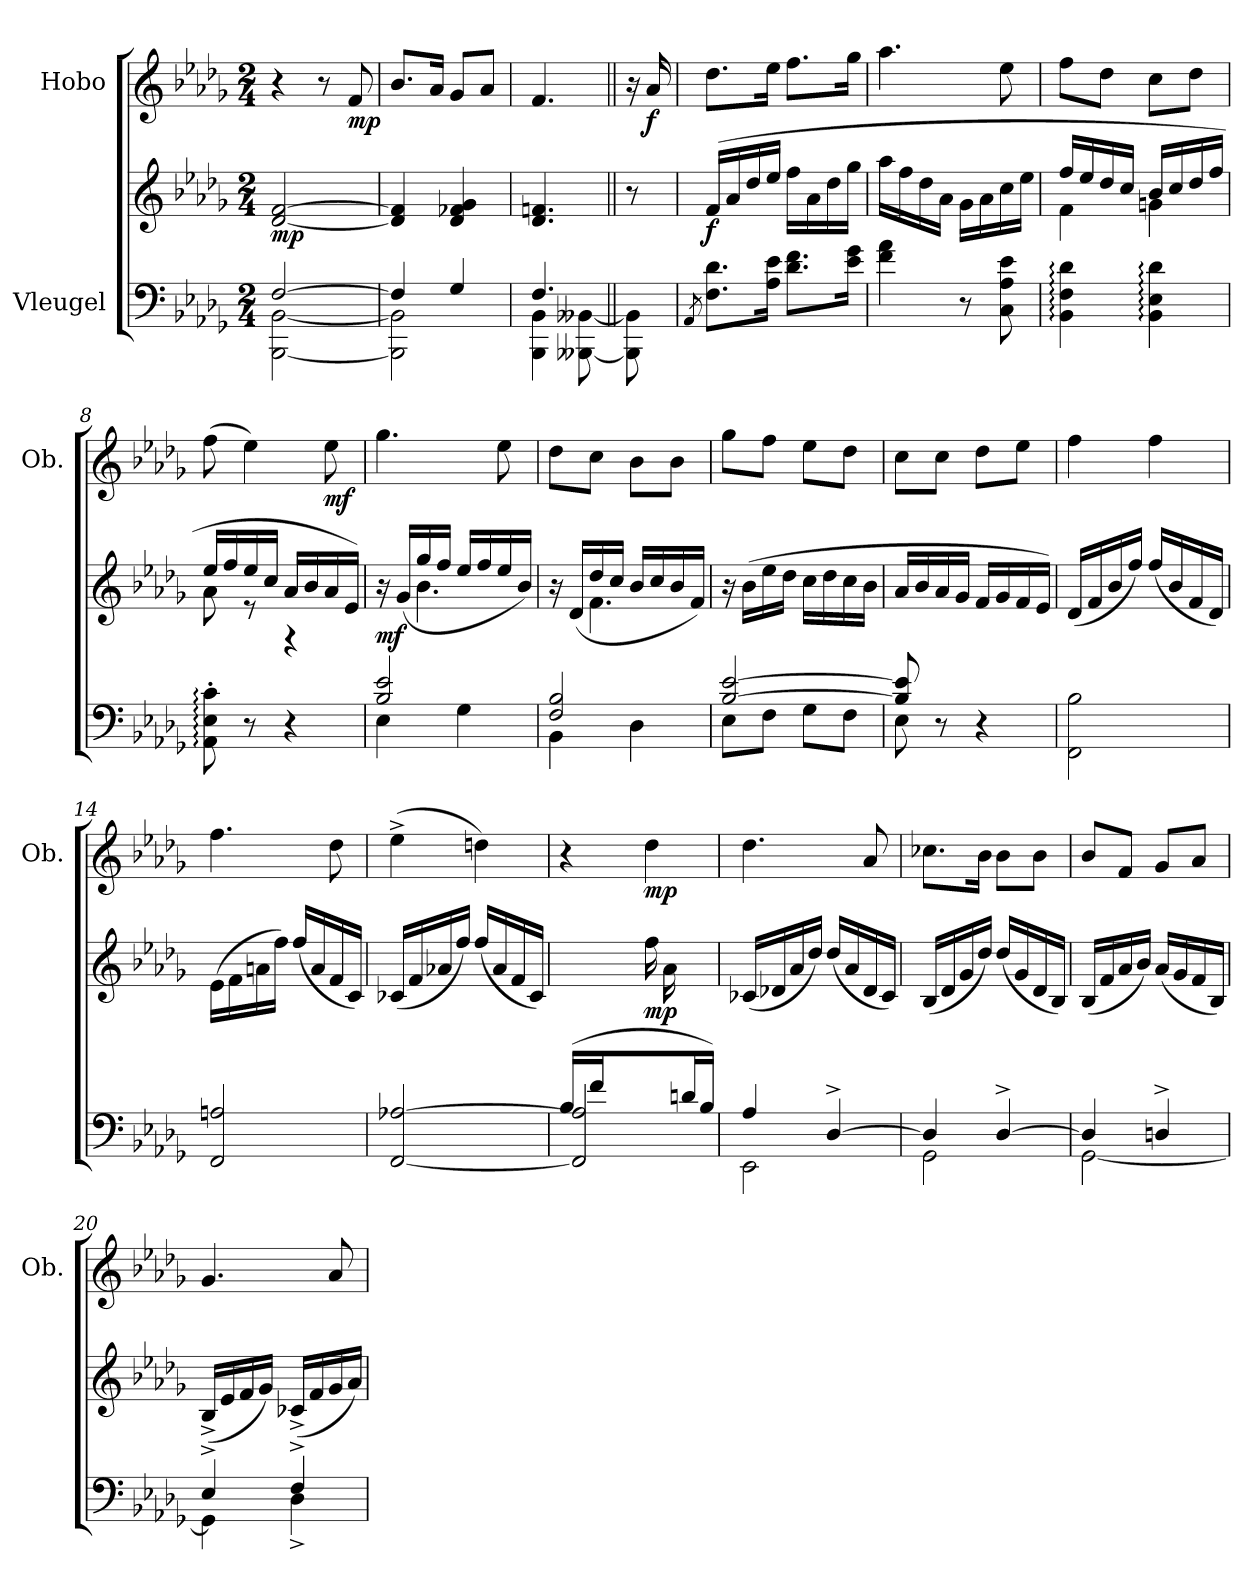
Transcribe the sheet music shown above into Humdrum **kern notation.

**kern	**kern	**dynam	**kern	**dynam
*part2	*part2	*part2	*part1	*part1
*staff3	*staff2	*staff2/3	*staff1	*staff1
*I"Vleugel	*	*	*I"Hobo	*
*	*	*	*I'Ob.	*
*clefF4	*clefG2	*	*clefG2	*
*k[b-e-a-d-g-]	*k[b-e-a-d-g-]	*	*k[b-e-a-d-g-]	*
*M2/4	*M2/4	*	*M2/4	*
*MM30	*MM30	*	*MM30	*
=1	=1	=1	=1	=1
*^	*	*	*	*
!	!	!	!LO:DY:b	!	!
[2F/	[2BBB-\ [2BB-\	[2d-/ [2f/	mp	4r	.
.	.	.	.	8r	.
!	!	!	!	!	!LO:DY:b
.	.	.	.	8f/	mp
=2	=2	=2	=2	=2	=2
4F/]	2BBB-\] 2BB-\]	4d-/] 4f/]	.	8.b-/L	.
.	.	.	.	16a-/Jk	.
4G-/	.	4d-/ 4f-X/ 4g-/	.	8g-/L	.
.	.	.	.	8a-/J	.
=3	=3	=3	=3	=3	=3
4.F/	4BBB-\ 4BB-\	4.d-/ 4.fn/	.	4.f/	.
.	[8BBB--X\ [8BB--X\	.	.	.	.
=4||	=4||	=4||	=4||	=4||	=4||
8ryy	8BBB--\] 8BB--\]	8r	.	16r	.
*	*	*	*	*MM60	*
!	!	!	!	!	!LO:DY:b
.	.	.	.	16a-/	f
*v	*v	*	*	*	*
=5	=5	=5	=5	=5
8qAA-/	.	.	.	.
!	!	!LO:DY:b	!	!
8.F\ 8.d-\L	(>16f/LL	f	8.dd-\L	.
.	16a-/	.	.	.
.	16dd-/	.	.	.
16A-\ 16e-\Jk	16ee-/JJ	.	16ee-\Jk	.
8.d-\ 8.f\L	16ff\LL	.	8.ff\L	.
.	16a-\	.	.	.
.	16dd-\	.	.	.
16e-\ 16g-\Jk	16gg-\JJ	.	16gg-\Jk	.
=6	=6	=6	=6	=6
4f\ 4a-\	16aa-\LL	.	4.aa-\	.
.	16ff\	.	.	.
.	16dd-\	.	.	.
.	16a-\JJ	.	.	.
8r	16g-\LL	.	.	.
.	16a-\	.	.	.
8C\ 8A-\ 8e-\	16cc\	.	8ee-\	.
.	16ee-\JJ	.	.	.
!!LO:LB:g=z
=7	=7	=7	=7	=7
*	*^	*	*	*
4BB-\: 4F\: 4d-\:	16ff/LL	4f\	.	8ff\L	.
.	16ee-/	.	.	.	.
.	16dd-/	.	.	8dd-\J	.
.	16cc/JJ	.	.	.	.
4BB-\: 4E-\: 4d-\:	16b-/LL	4gn\	.	8cc\L	.
.	16cc/	.	.	.	.
.	16dd-/	.	.	8dd-\J	.
.	16ff/JJ	.	.	.	.
=8	=8	=8	=8	=8	=8
8AA-\:' 8E-\:' 8c\:'	16ee-/LL	8a-\	.	(8ff\	.
.	16ff/	.	.	.	.
8r	16ee-/	8r	.	4ee-\)	.
.	16cc/JJ	.	.	.	.
4r	16a-/LL	4r	.	.	.
.	16b-/	.	.	.	.
!	!	!	!	!	!LO:DY:b
.	16a-/	.	.	8ee-\	mf
.	16e-/JJ)	.	.	.	.
=9	=9	=9	=9	=9	=9
*^	*	*	*	*	*
!	!	!	!	!LO:DY:b	!	!
2B-/ 2e-/	4E-\	16r	8ryy	mf	4.gg-\	.
.	.	(16g-/LL	.	.	.	.
.	.	16gg-/	4.b-\	.	.	.
.	.	16ff/JJ	.	.	.	.
.	4G-\	16ee-/LL	.	.	.	.
.	.	16ff/	.	.	.	.
.	.	16ee-/	.	.	8ee-\	.
.	.	16b-/JJ)	.	.	.	.
=10	=10	=10	=10	=10	=10	=10
2F/ 2B-/	4BB-\	16r	8ryy	.	8dd-\L	.
.	.	(16d-/LL	.	.	.	.
.	.	16dd-/	4.f\	.	8cc\J	.
.	.	16cc/JJ	.	.	.	.
.	4D-\	16b-/LL	.	.	8b-\L	.
.	.	16cc/	.	.	.	.
.	.	16b-/	.	.	8b-\J	.
.	.	16f/JJ)	.	.	.	.
*	*	*v	*v	*	*	*
!!LO:LB:g=z
=11	=11	=11	=11	=11	=11
[2B-/ [2e-/	8E-\L	16r	.	8gg-\L	.
.	.	(16b-\LL	.	.	.
.	8F\J	16ee-\	.	8ff\J	.
.	.	16dd-\JJ	.	.	.
.	8G-\L	16cc\LL	.	8ee-\L	.
.	.	16dd-\	.	.	.
.	8F\J	16cc\	.	8dd-\J	.
.	.	16b-\JJ	.	.	.
=12	=12	=12	=12	=12	=12
8B-/] 8e-/]	8E-\	16a-/LL	.	8cc\L	.
.	.	16b-/	.	.	.
8r	8ryy	16a-/	.	8cc\J	.
.	.	16g-/JJ	.	.	.
4r	4ryy	16f/LL	.	8dd-\L	.
.	.	16g-/	.	.	.
.	.	16f/	.	8ee-\J	.
.	.	16e-/JJ)	.	.	.
*v	*v	*	*	*	*
=13	=13	=13	=13	=13
2FF\ 2B-\	(16d-/LL	.	4ff\	.
.	16f/	.	.	.
.	16b-/	.	.	.
.	16ff/JJ)	.	.	.
.	(16ff/LL	.	4ff\	.
.	16b-/	.	.	.
.	16f/	.	.	.
.	16d-/JJ)	.	.	.
=14	=14	=14	=14	=14
2FF/ 2An/	(16e-\LL	.	4.ff\	.
.	16f\	.	.	.
.	16an\	.	.	.
.	16ff\JJ)	.	.	.
.	(16ff/LL	.	.	.
.	16a/	.	.	.
.	16f/	.	8dd-\	.
.	16c/JJ)	.	.	.
!!LO:PB:g=z
=15	=15	=15	=15	=15
[2FF/ [2A-X/	(16c-X/LL	.	(4ee-^\	.
.	16f/	.	.	.
.	16a-X/	.	.	.
.	16ff/JJ)	.	.	.
.	(16ff/LL	.	4ddn\)	.
.	16a-/	.	.	.
.	16f/	.	.	.
.	16c-/JJ)	.	.	.
=16	=16	=16	=16	=16
*^	*	*	*	*
(16B-/LL	2FF/] 2A-/]	8ryy	.	4r	.
16f/	.	.	.	.	.
4ryy	.	16a-\	.	.	.
.	.	16ff\JJ)	.	.	.
!	!	!	!LO:DY:b	!	!LO:DY:b
.	.	(16ff\LL	mp	4dd-\	mp
.	.	16a-\	.	.	.
16dn/	.	8ryy	.	.	.
16B-/JJ)	.	.	.	.	.
=17	=17	=17	=17	=17	=17
4A-/	2EE-\	(16c-X/LL	.	4.dd-\	.
.	.	16d-X/	.	.	.
.	.	16a-/	.	.	.
.	.	16dd-/JJ)	.	.	.
[4D-^/	.	(16dd-/LL	.	.	.
.	.	16a-/	.	.	.
.	.	16d-/	.	8a-/	.
.	.	16c-/JJ)	.	.	.
=18	=18	=18	=18	=18	=18
4D-/]	2GG-\	(16B-/LL	.	8.cc-X\L	.
.	.	16d-/	.	.	.
.	.	16g-/	.	.	.
.	.	16dd-/JJ)	.	16b-\Jk	.
[4D-^/	.	(16dd-/LL	.	8b-\L	.
.	.	16g-/	.	.	.
.	.	16d-/	.	8b-\J	.
.	.	16B-/JJ)	.	.	.
!!LO:LB:g=z
=19	=19	=19	=19	=19	=19
4D-/]	[2GG-\	(16B-/LL	.	8b-/L	.
.	.	16f/	.	.	.
.	.	16a-/	.	8f/J	.
.	.	16b-/JJ)	.	.	.
4Dn^/	.	(16a-/LL	.	8g-/L	.
.	.	16g-/	.	.	.
.	.	16f/	.	8a-/J	.
.	.	16B-/JJ)	.	.	.
=20	=20	=20	=20	=20	=20
4E-^/	4GG-\]	(16B-^/LL	.	4.g-/	.
.	.	16e-/	.	.	.
.	.	16f/	.	.	.
.	.	16g-/JJ)	.	.	.
4F^/	4D-^\	(16c-X^/LL	.	.	.
.	.	16f/	.	.	.
.	.	16g-/	.	8a-/	.
.	.	16a-/JJ)	.	.	.
*v	*v	*	*	*	*
=	=	=	=	=
*-	*-	*-	*-	*-
